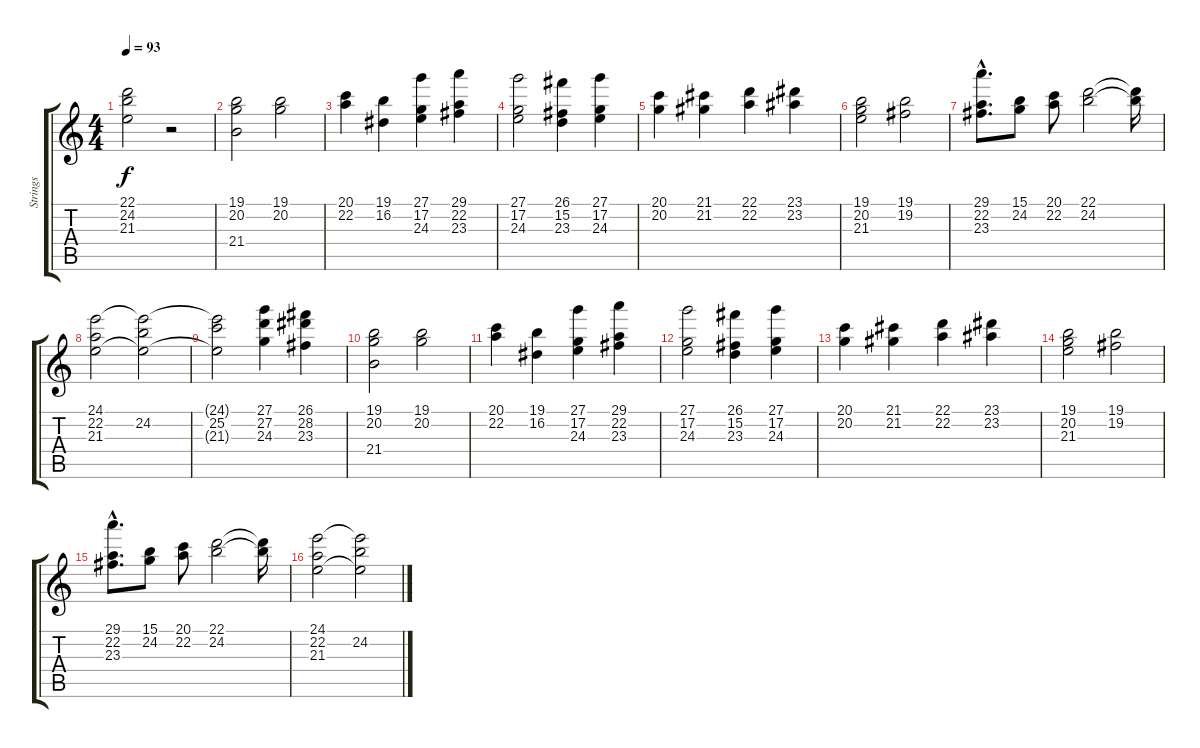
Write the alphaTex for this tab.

\track ("Strings" "Strings") {instrument stringensemble1}
\staff {score tabs}
\tuning (E4 B3 G3 D3 A2 E2) {hide}
\ts (4 4)
\tempo 93
\clef g2
\ks c
(22.1{t} 24.2{t} 21.3{t}).2{dy f} r.2 |
(19.1 20.2 21.4).2 (19.1 20.2).2 |
(20.1 22.2).4 (19.1 16.2).4 (27.1 17.2 24.3).4 (29.1 22.2 23.3).4 |
(27.1 17.2 24.3).2 (26.1 15.2 23.3).4 (27.1 17.2 24.3).4 |
(20.1 20.2).4 (21.1 21.2).4 (22.1 22.2).4 (23.1 23.2).4 |
(19.1 20.2 21.3).2 (19.1 19.2).2 |
(29.1{hac} 22.2{hac} 23.3{hac}).8{d} (15.1 24.2).8 (20.1 22.2).8 (22.1 24.2).2 (22.1{t} 24.2{t}).16 |
(24.1 22.2 21.3).2 (24.1{t} 24.2 21.3{t}).2 |
(24.1{t} 25.2 21.3{t}).2 (27.1 27.2 24.3).4 (26.1 28.2 23.3).4 |
(19.1 20.2 21.4).2 (19.1 20.2).2 |
(20.1 22.2).4 (19.1 16.2).4 (27.1 17.2 24.3).4 (29.1 22.2 23.3).4 |
(27.1 17.2 24.3).2 (26.1 15.2 23.3).4 (27.1 17.2 24.3).4 |
(20.1 20.2).4 (21.1 21.2).4 (22.1 22.2).4 (23.1 23.2).4 |
(19.1 20.2 21.3).2 (19.1 19.2).2 |
(29.1{hac} 22.2{hac} 23.3{hac}).8{d} (15.1 24.2).8 (20.1 22.2).8 (22.1 24.2).2 (22.1{t} 24.2{t}).16 |
(24.1 22.2 21.3).2 (24.1{t} 24.2 21.3{t}).2
